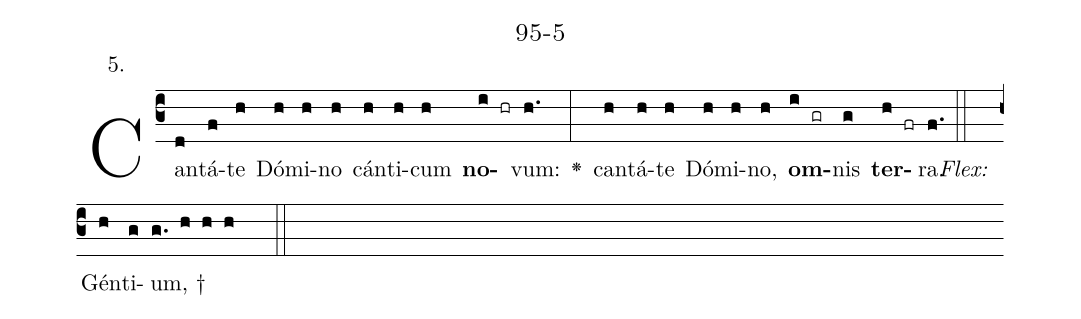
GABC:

name: 95-5;
annotation: 5.;
%%
(c3)Can(d)tá(f)te(h) Dó(h)mi(h)no(h) cán(h)ti(h)cum(h) <b>no</b>(i hr)vum:(h.) <v>\greheightstar</v>(:) can(h)tá(h)te(h) Dó(h)mi(h)no,(h) <b>om</b>(i gr)nis(g) <b>ter</b>(h fr)ra.(f.) (::)
<i>Flex:</i>()  Gén(h)ti(g)um, †(g. h h h  ::)

%E(h) u(h) o(i) u(g) a(h) e.(f.) (::)
